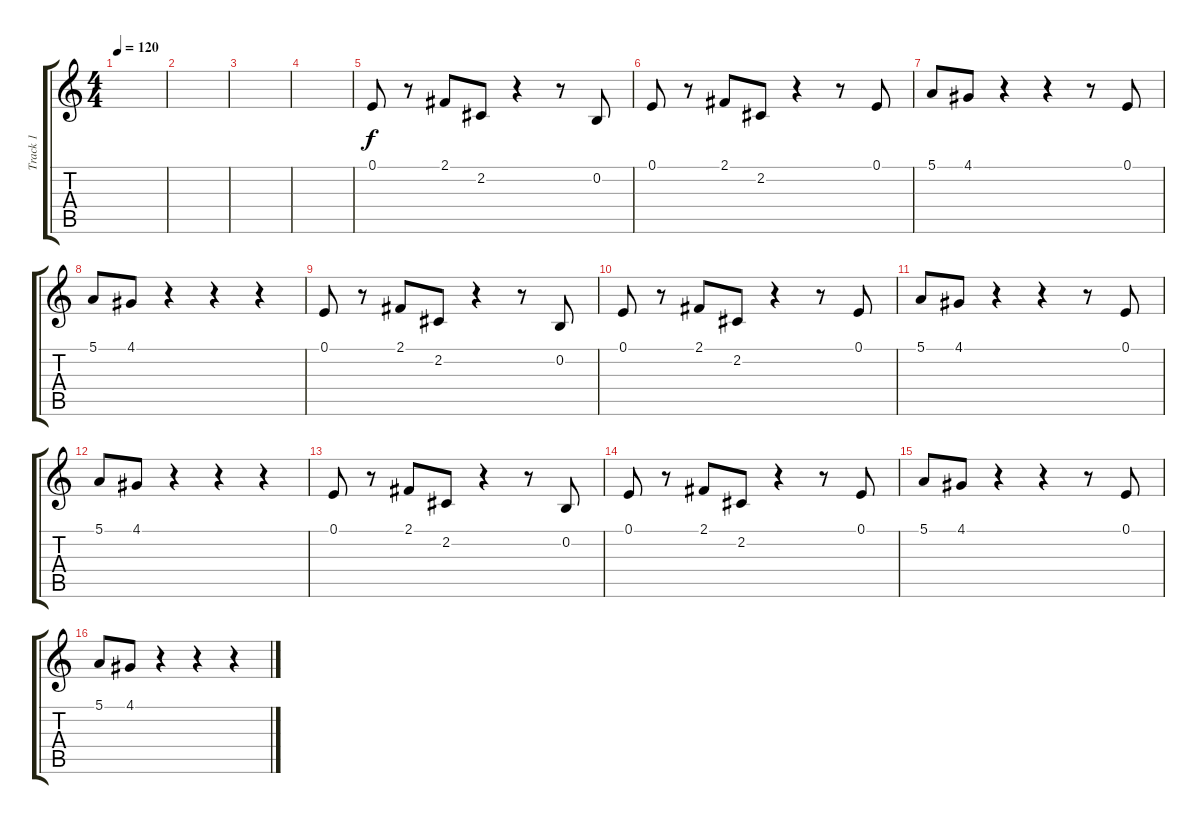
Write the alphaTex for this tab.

\track ("Track 1" "Track 1") {instrument lead2sawtooth}
\staff {score tabs}
\tuning (E4 B3 G3 D3 A2 E2) {hide}
\ts (4 4)
\tempo 120
\clef g2
\ks c
|
|
|
|
0.1.8 r.8 2.1.8 2.2.8 r.4 r.8 0.2.8 |
0.1.8 r.8 2.1.8 2.2.8 r.4 r.8 0.1.8 |
5.1.8 4.1.8 r.4 r.4 r.8 0.1.8 |
5.1.8 4.1.8 r.4 r.4 r.4 |
0.1.8 r.8 2.1.8 2.2.8 r.4 r.8 0.2.8 |
0.1.8 r.8 2.1.8 2.2.8 r.4 r.8 0.1.8 |
5.1.8 4.1.8 r.4 r.4 r.8 0.1.8 |
5.1.8 4.1.8 r.4 r.4 r.4 |
0.1.8 r.8 2.1.8 2.2.8 r.4 r.8 0.2.8 |
0.1.8 r.8 2.1.8 2.2.8 r.4 r.8 0.1.8 |
5.1.8 4.1.8 r.4 r.4 r.8 0.1.8 |
5.1.8 4.1.8 r.4 r.4 r.4
